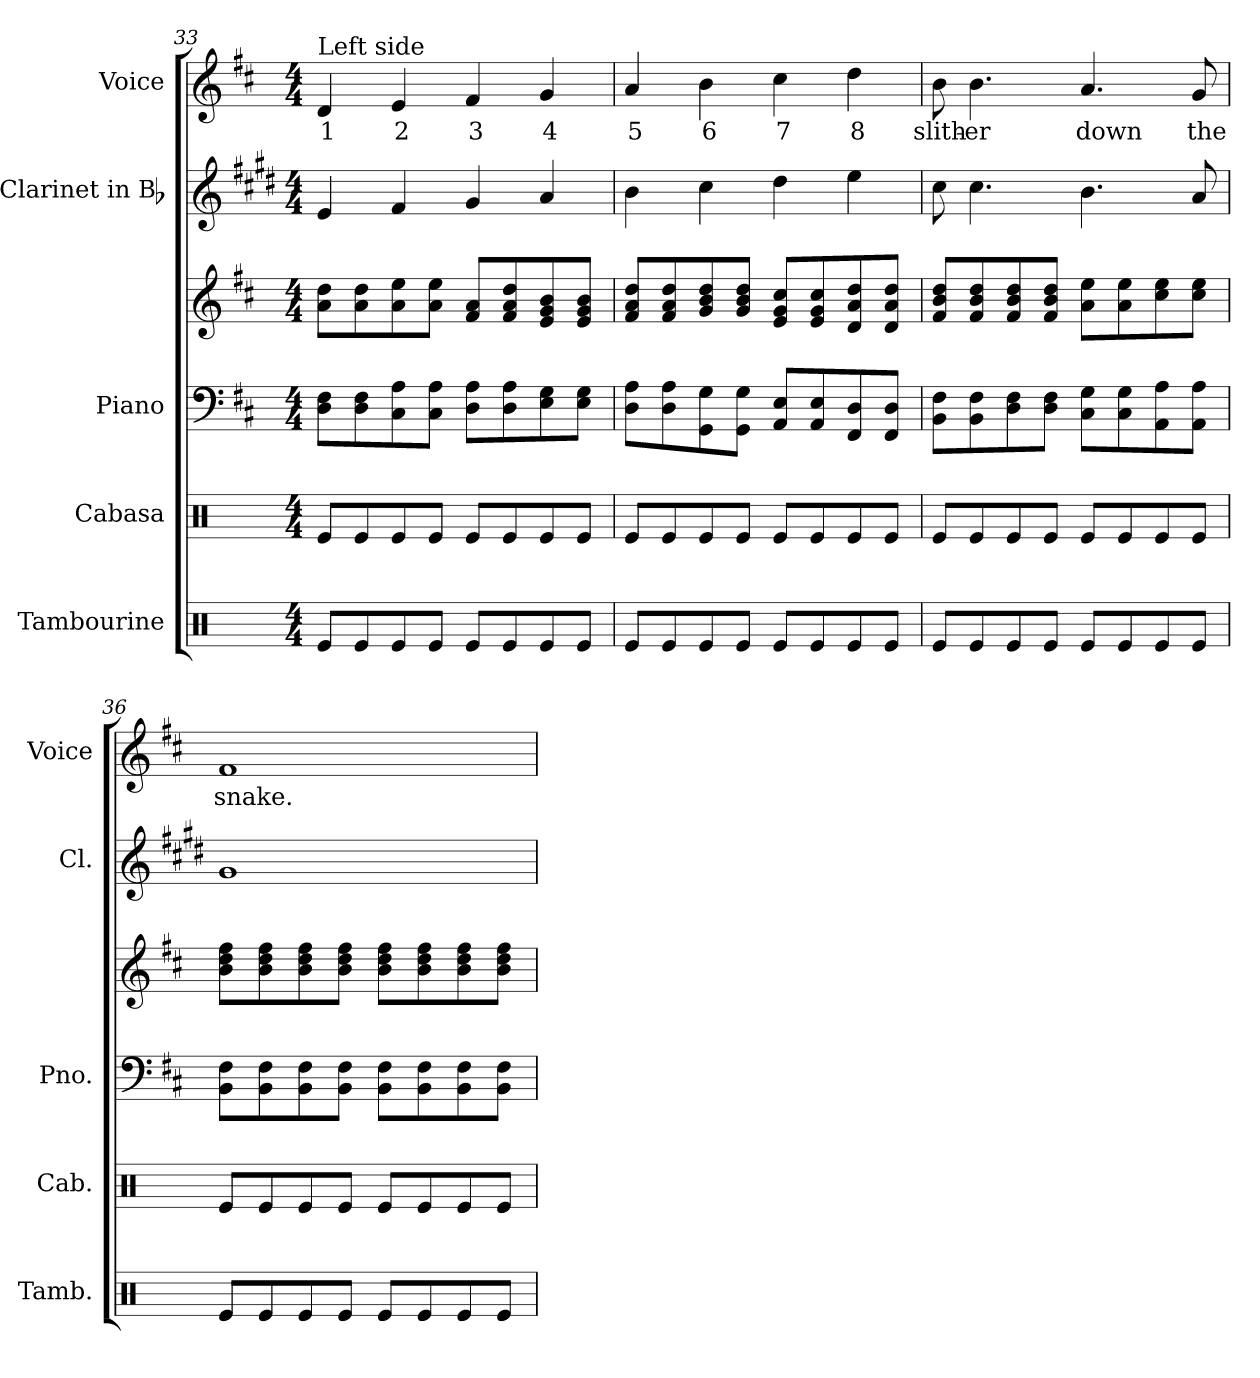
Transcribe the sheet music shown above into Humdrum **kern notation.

**kern	**kern	**kern	**kern	**kern	**kern	**text
*part5	*part4	*part3	*part3	*part2	*part1	*part1
*staff6	*staff5	*staff4	*staff3	*staff2	*staff1	*staff1
*I"Tambourine	*I"Cabasa	*I"Piano	*	*I"Clarinet in Bb	*I"Voice	*
*I'Tamb.	*I'Cab.	*I'Pno.	*	*I'Cl.	*I'Voice	*
*clefX	*clefX	*clefF4	*clefG2	*clefG2	*clefG2	*
*	*	*	*	*ITrd1c2	*	*
*k[]	*k[]	*k[f#c#]	*k[f#c#]	*k[f#c#]	*k[f#c#]	*
*C:	*C:	*D:	*D:	*D:	*D:	*
*M4/4	*M4/4	*M4/4	*M4/4	*M4/4	*M4/4	*
=33	=33	=33	=33	=33	=33	=33
!	!	!	!	!	!LO:TX:a:t=Left side	!
!	!	!	!	!	!	!LO:LY:b:color=#000000
8Rei/L	8Rei/L	8Di\ 8F#iL	8ai\ 8ddiL	4di/	4di/	1
8Rei/	8Rei/	8Di\ 8F#i	8ai\ 8ddi	.	.	.
!	!	!	!	!	!	!LO:LY:b:color=#000000
8Rei/	8Rei/	8C#i\ 8Ai	8ai\ 8eei	4ei/	4ei/	2
8Rei/J	8Rei/J	8C#i\ 8AiJ	8ai\ 8eeiJ	.	.	.
!	!	!	!	!	!	!LO:LY:b:color=#000000
8Rei/L	8Rei/L	8Di\ 8AiL	8f#i/ 8aiL	4f#i/	4f#i/	3
8Rei/	8Rei/	8Di\ 8Ai	8f#i/ 8ai 8ddi	.	.	.
!	!	!	!	!	!	!LO:LY:b:color=#000000
8Rei/	8Rei/	8Ei\ 8Gi	8ei/ 8gi 8bi	4gi/	4gi/	4
8Rei/J	8Rei/J	8Ei\ 8GiJ	8ei/ 8gi 8biJ	.	.	.
=34	=34	=34	=34	=34	=34	=34
!	!	!	!	!	!	!LO:LY:b:color=#000000
8Rei/L	8Rei/L	8Di\ 8AiL	8f#i/ 8ai 8ddiL	4ai\	4ai/	5
8Rei/	8Rei/	8Di\ 8Ai	8f#i/ 8ai 8ddi	.	.	.
!	!	!	!	!	!	!LO:LY:b:color=#000000
8Rei/	8Rei/	8GGi\ 8Gi	8gi/ 8bi 8ddi	4bi\	4bi\	6
8Rei/J	8Rei/J	8GGi\ 8GiJ	8gi/ 8bi 8ddiJ	.	.	.
!	!	!	!	!	!	!LO:LY:b:color=#000000
8Rei/L	8Rei/L	8AAi/ 8EiL	8ei/ 8gi 8cc#iL	4cc#i\	4cc#i\	7
8Rei/	8Rei/	8AAi/ 8Ei	8ei/ 8gi 8cc#i	.	.	.
!	!	!	!	!	!	!LO:LY:b:color=#000000
8Rei/	8Rei/	8FF#i/ 8Di	8di/ 8ai 8ddi	4ddi\	4ddi\	8
8Rei/J	8Rei/J	8FF#i/ 8DiJ	8di/ 8ai 8ddiJ	.	.	.
=35	=35	=35	=35	=35	=35	=35
!	!	!	!	!	!	!LO:LY:b:color=#000000
8Rei/L	8Rei/L	8BBi\ 8F#iL	8f#i/ 8bi 8ddiL	8bi\	8bi\	slith-
!	!	!	!	!	!	!LO:LY:b:color=#000000
8Rei/	8Rei/	8BBi\ 8F#i	8f#i/ 8bi 8ddi	4.bi\	4.bi\	-er
8Rei/	8Rei/	8Di\ 8F#i	8f#i/ 8bi 8ddi	.	.	.
8Rei/J	8Rei/J	8Di\ 8F#iJ	8f#i/ 8bi 8ddiJ	.	.	.
!	!	!	!	!	!	!LO:LY:b:color=#000000
8Rei/L	8Rei/L	8C#i\ 8GiL	8ai\ 8eeiL	4.ai\	4.ai/	down
8Rei/	8Rei/	8C#i\ 8Gi	8ai\ 8eei	.	.	.
8Rei/	8Rei/	8AAi\ 8Ai	8cc#i\ 8eei	.	.	.
!	!	!	!	!	!	!LO:LY:b:color=#000000
8Rei/J	8Rei/J	8AAi\ 8AiJ	8cc#i\ 8eeiJ	8gi/	8gi/	the
=36	=36	=36	=36	=36	=36	=36
!	!	!	!	!	!	!LO:LY:b:color=#000000
8Rei/L	8Rei/L	8BBi\ 8F#iL	8bi\ 8ddi 8ff#iL	1f#i	1f#i	snake.
8Rei/	8Rei/	8BBi\ 8F#i	8bi\ 8ddi 8ff#i	.	.	.
8Rei/	8Rei/	8BBi\ 8F#i	8bi\ 8ddi 8ff#i	.	.	.
8Rei/J	8Rei/J	8BBi\ 8F#iJ	8bi\ 8ddi 8ff#iJ	.	.	.
8Rei/L	8Rei/L	8BBi\ 8F#iL	8bi\ 8ddi 8ff#iL	.	.	.
8Rei/	8Rei/	8BBi\ 8F#i	8bi\ 8ddi 8ff#i	.	.	.
8Rei/	8Rei/	8BBi\ 8F#i	8bi\ 8ddi 8ff#i	.	.	.
8Rei/J	8Rei/J	8BBi\ 8F#iJ	8bi\ 8ddi 8ff#iJ	.	.	.
=	=	=	=	=	=	=
*-	*-	*-	*-	*-	*-	*-
